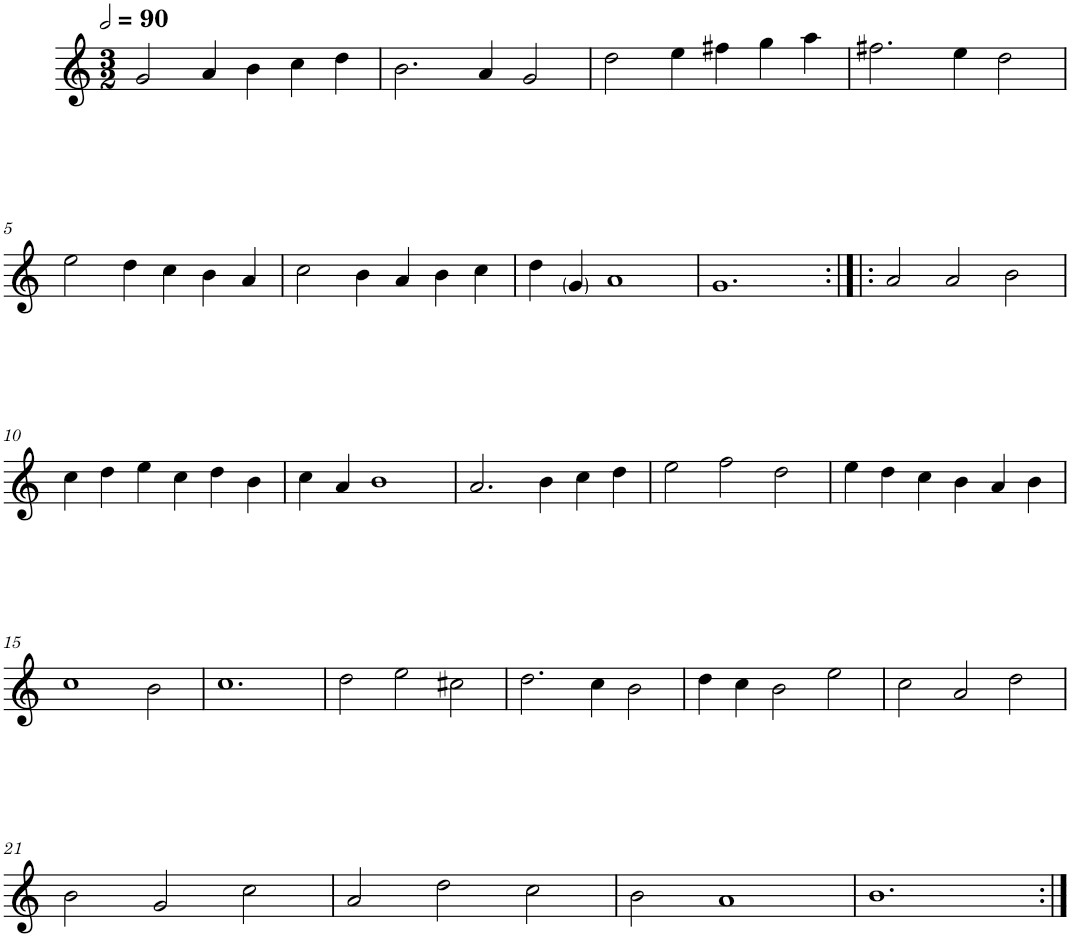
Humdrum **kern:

**kern
*part1
*staff1
*I"Quatre parties
*clefG2
*k[]
*M3/2
*MM180
=1
2g/
4a/
4b\
4cc\
4dd\
=2
2.b\
4a/
2g/
=3
2dd\
4ee\
4ff#X\
4gg\
4aa\
=4
2.ff#X\
4ee\
2dd\
!!LO:LB:g=z
=5
2ee\
4dd\
4cc\
4b\
4a/
=6
2cc\
4b\
4a/
4b\
4cc\
=7
4dd\
4g/
1a
=8
1.g
=9:|!|:
2a/
2a/
2b\
!!LO:LB:g=z
=10
4cc\
4dd\
4ee\
4cc\
4dd\
4b\
=11
4cc\
4a/
1b
=12
2.a/
4b\
4cc\
4dd\
=13
2ee\
2ff\
2dd\
=14
4ee\
4dd\
4cc\
4b\
4a/
4b\
!!LO:LB:g=z
=15
1cc
2b\
=16
1.cc
=17
2dd\
2ee\
2cc#X\
=18
2.dd\
4cc\
2b\
=19
4dd\
4cc\
2b\
2ee\
=20
2cc\
2a/
2dd\
!!LO:LB:g=z
=21
2b\
2g/
2cc\
=22
2a/
2dd\
2cc\
=23
2b\
1a
=24
1.b
=:|!
*-
